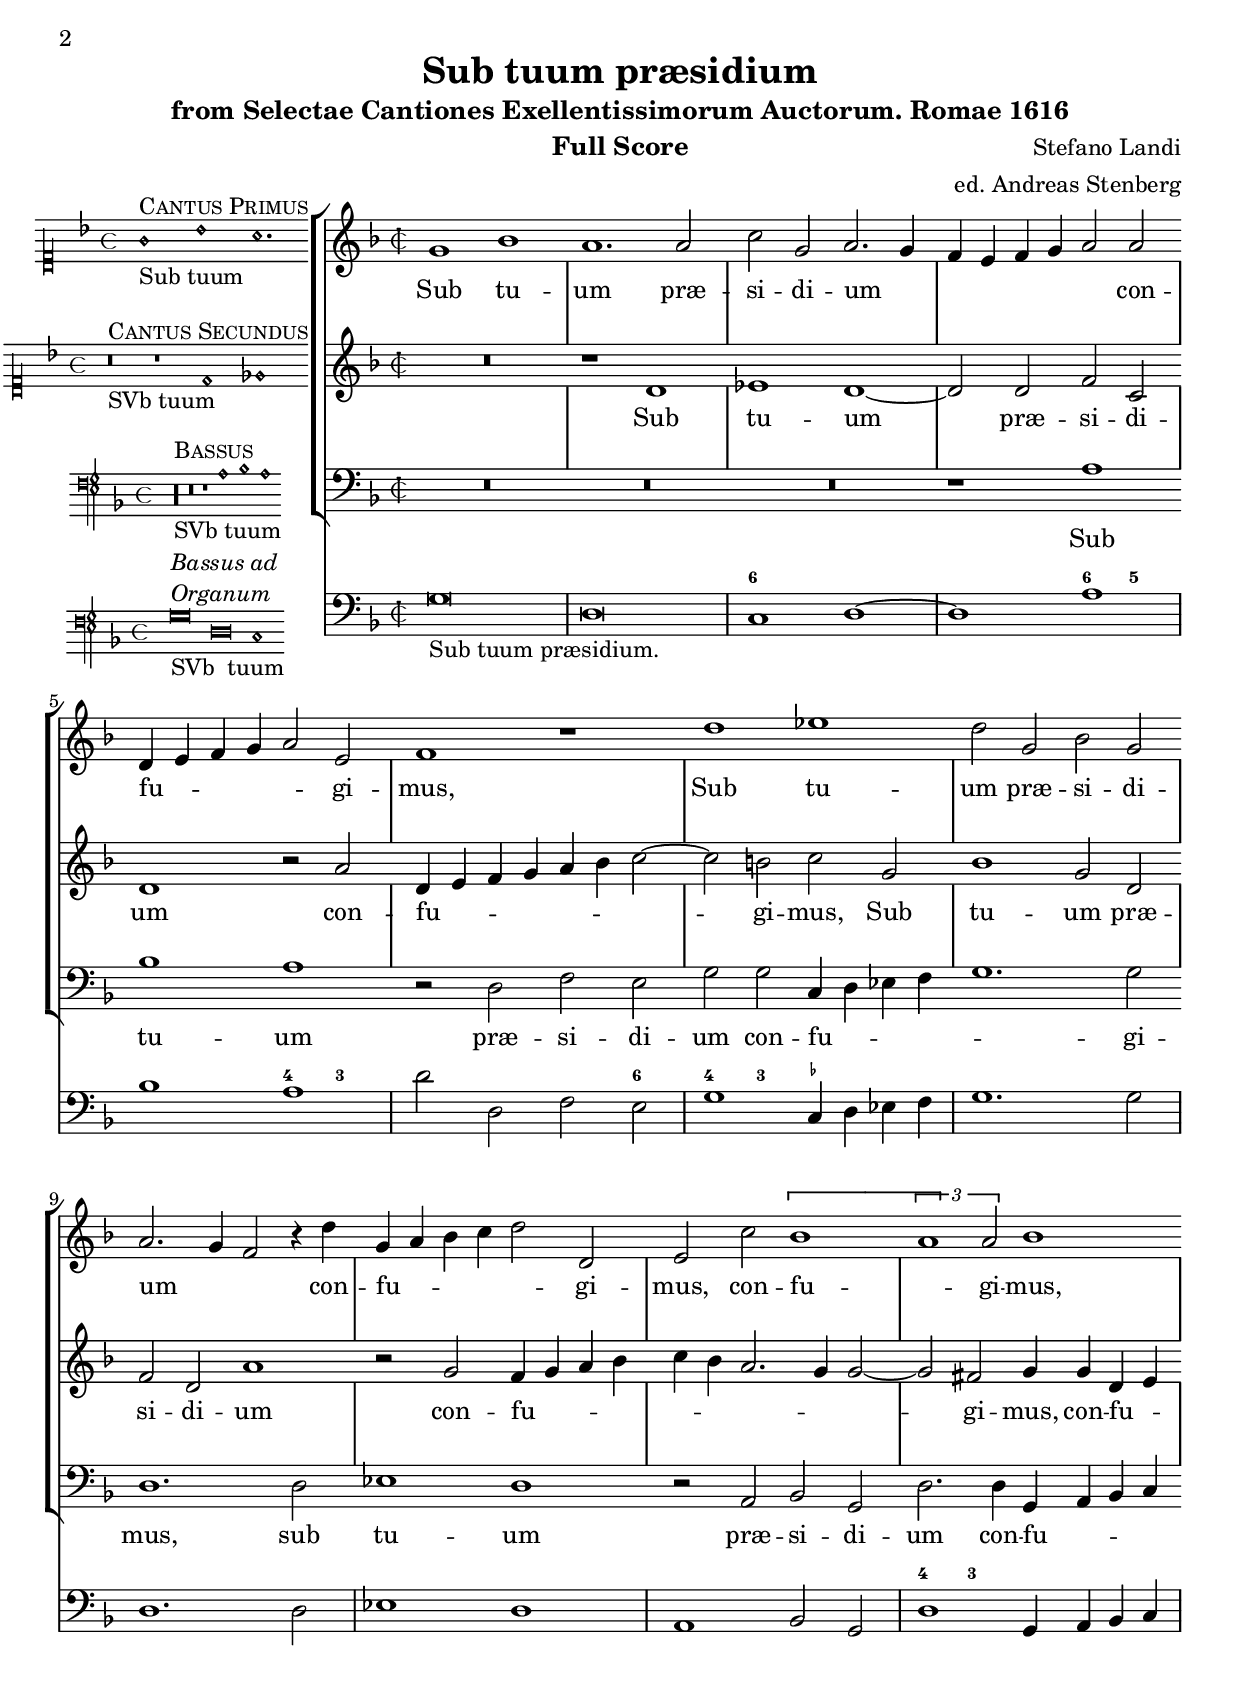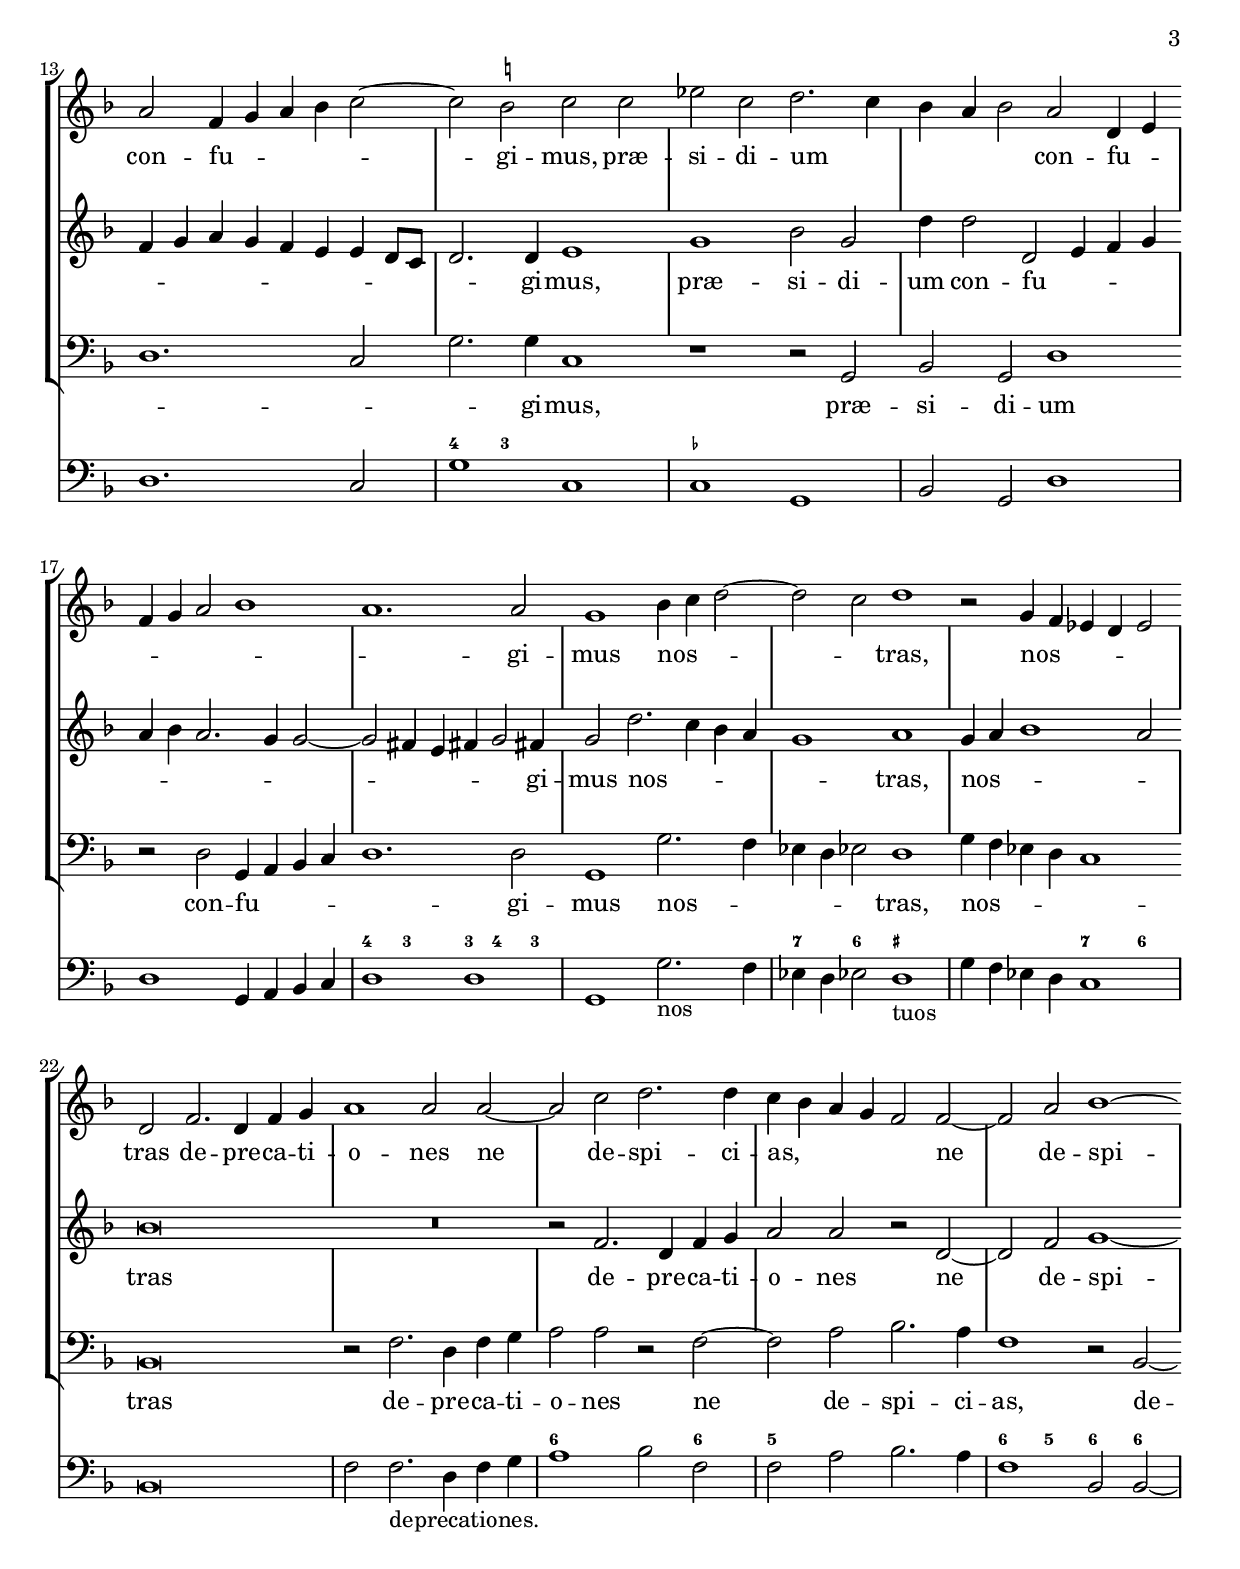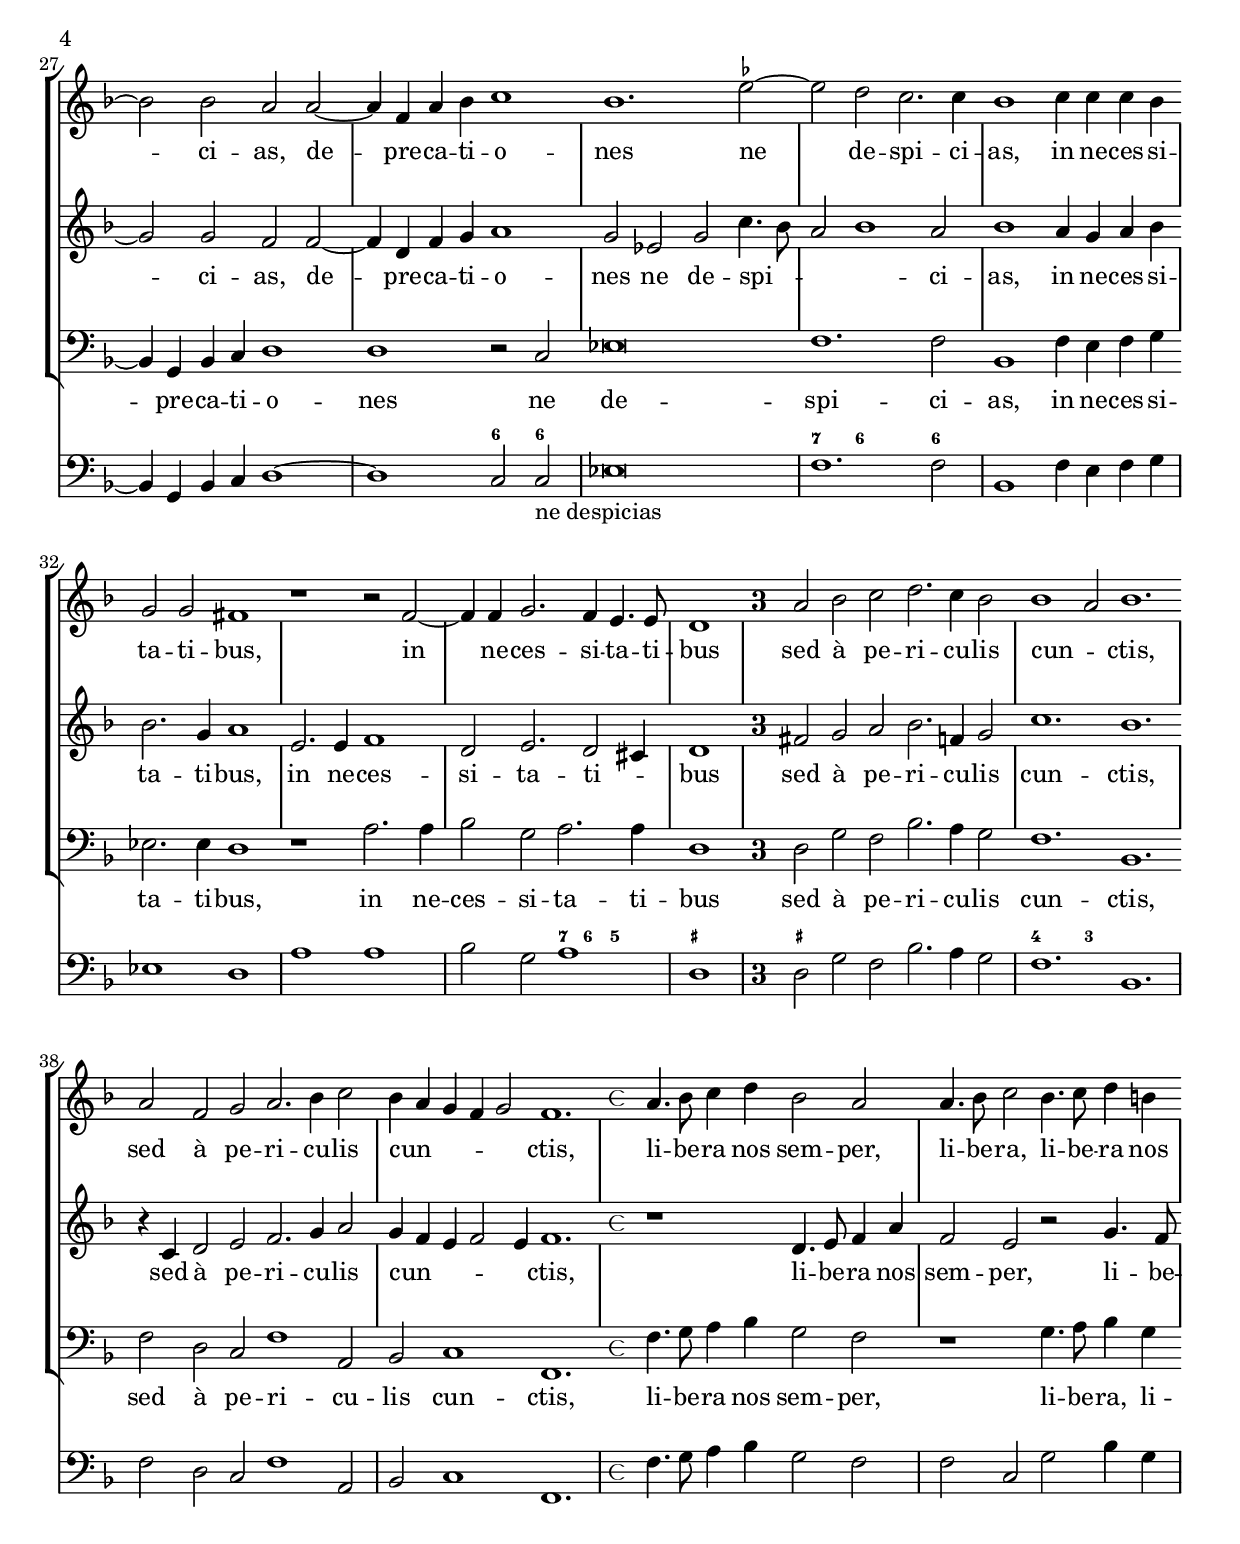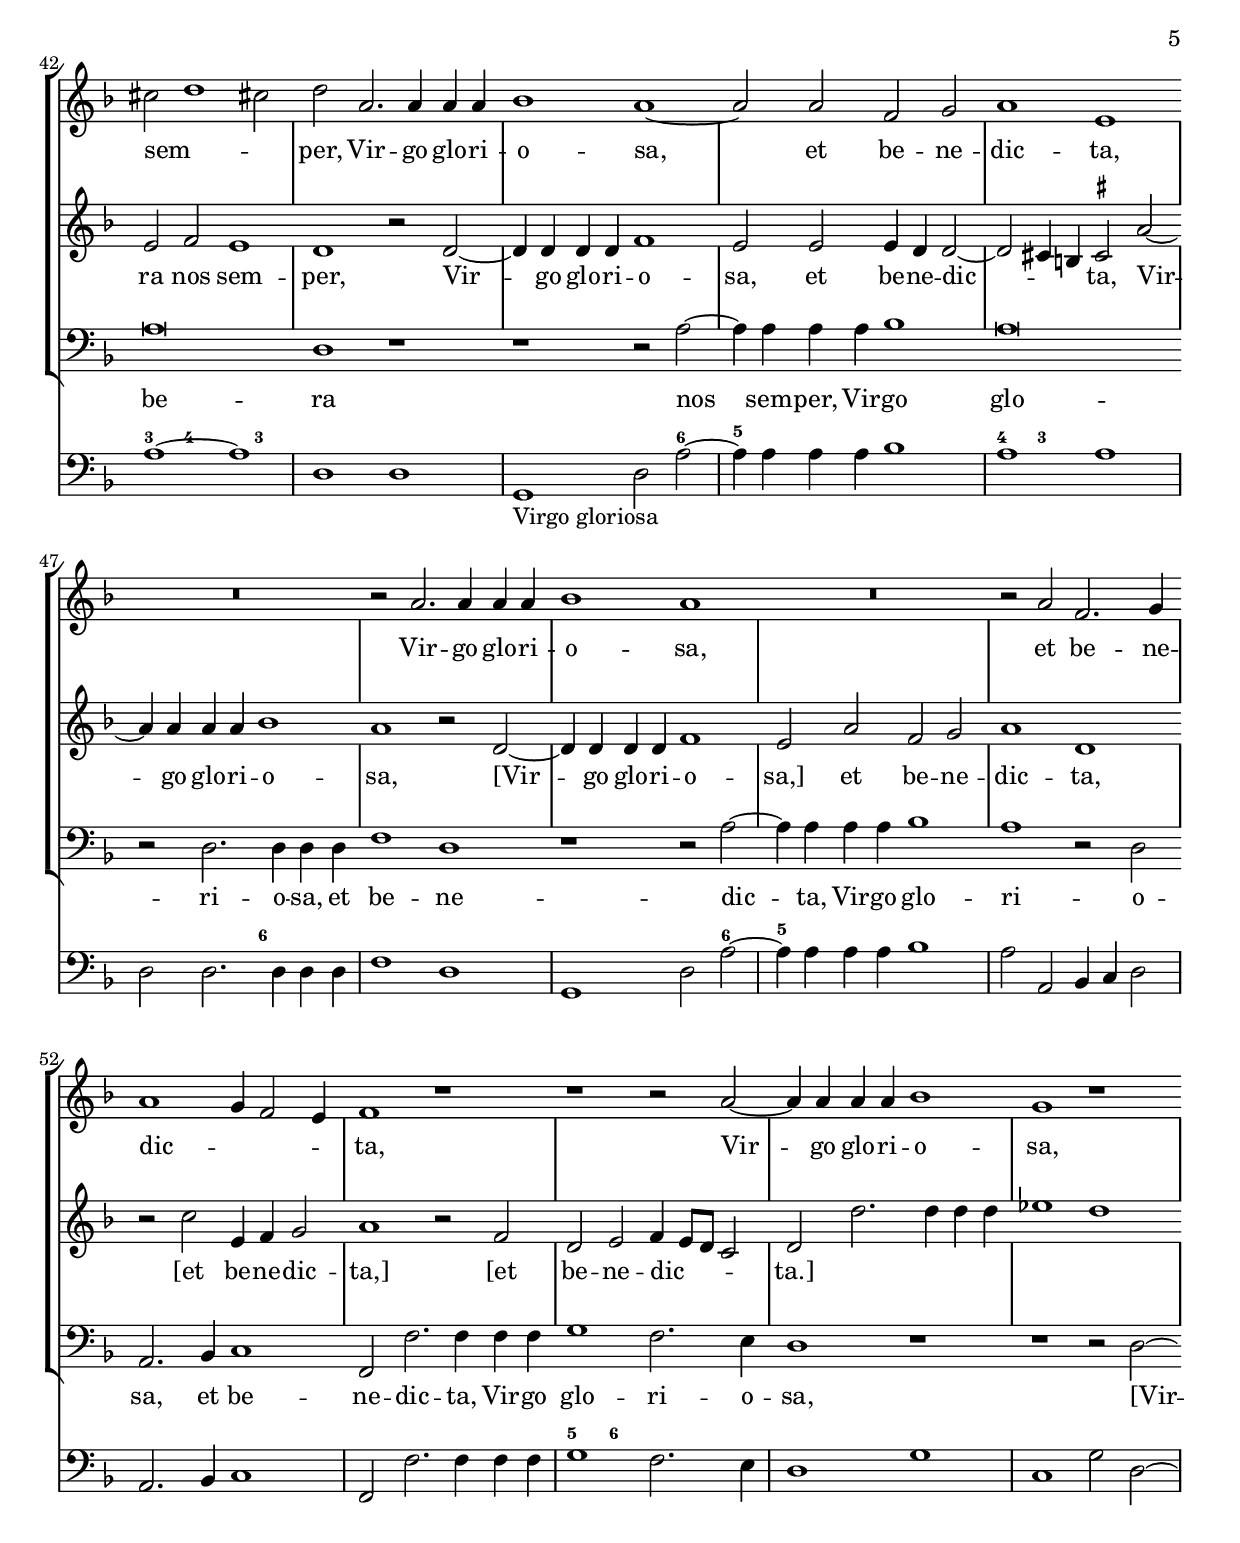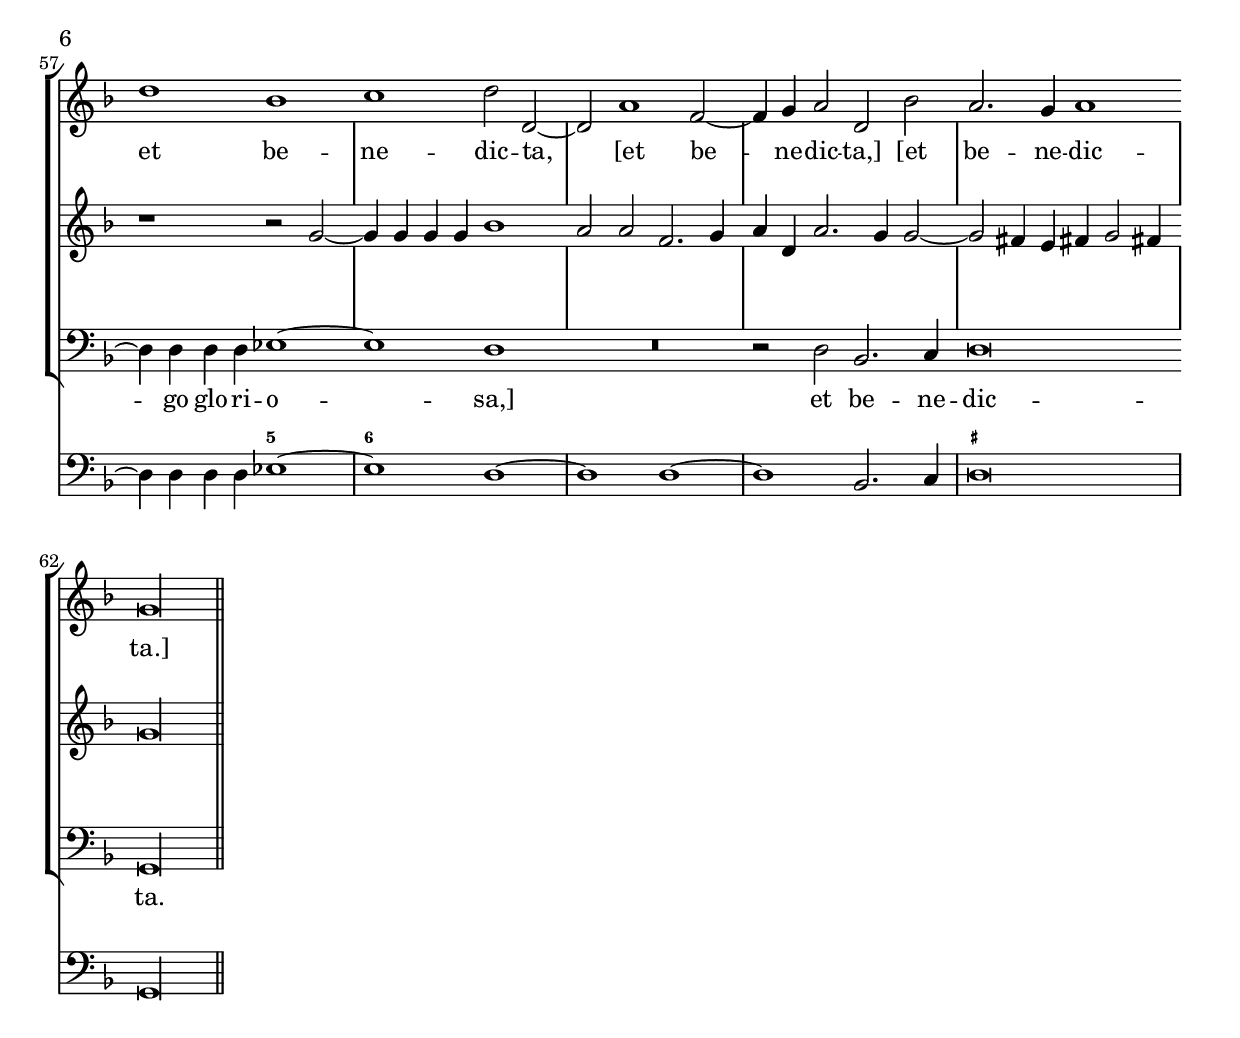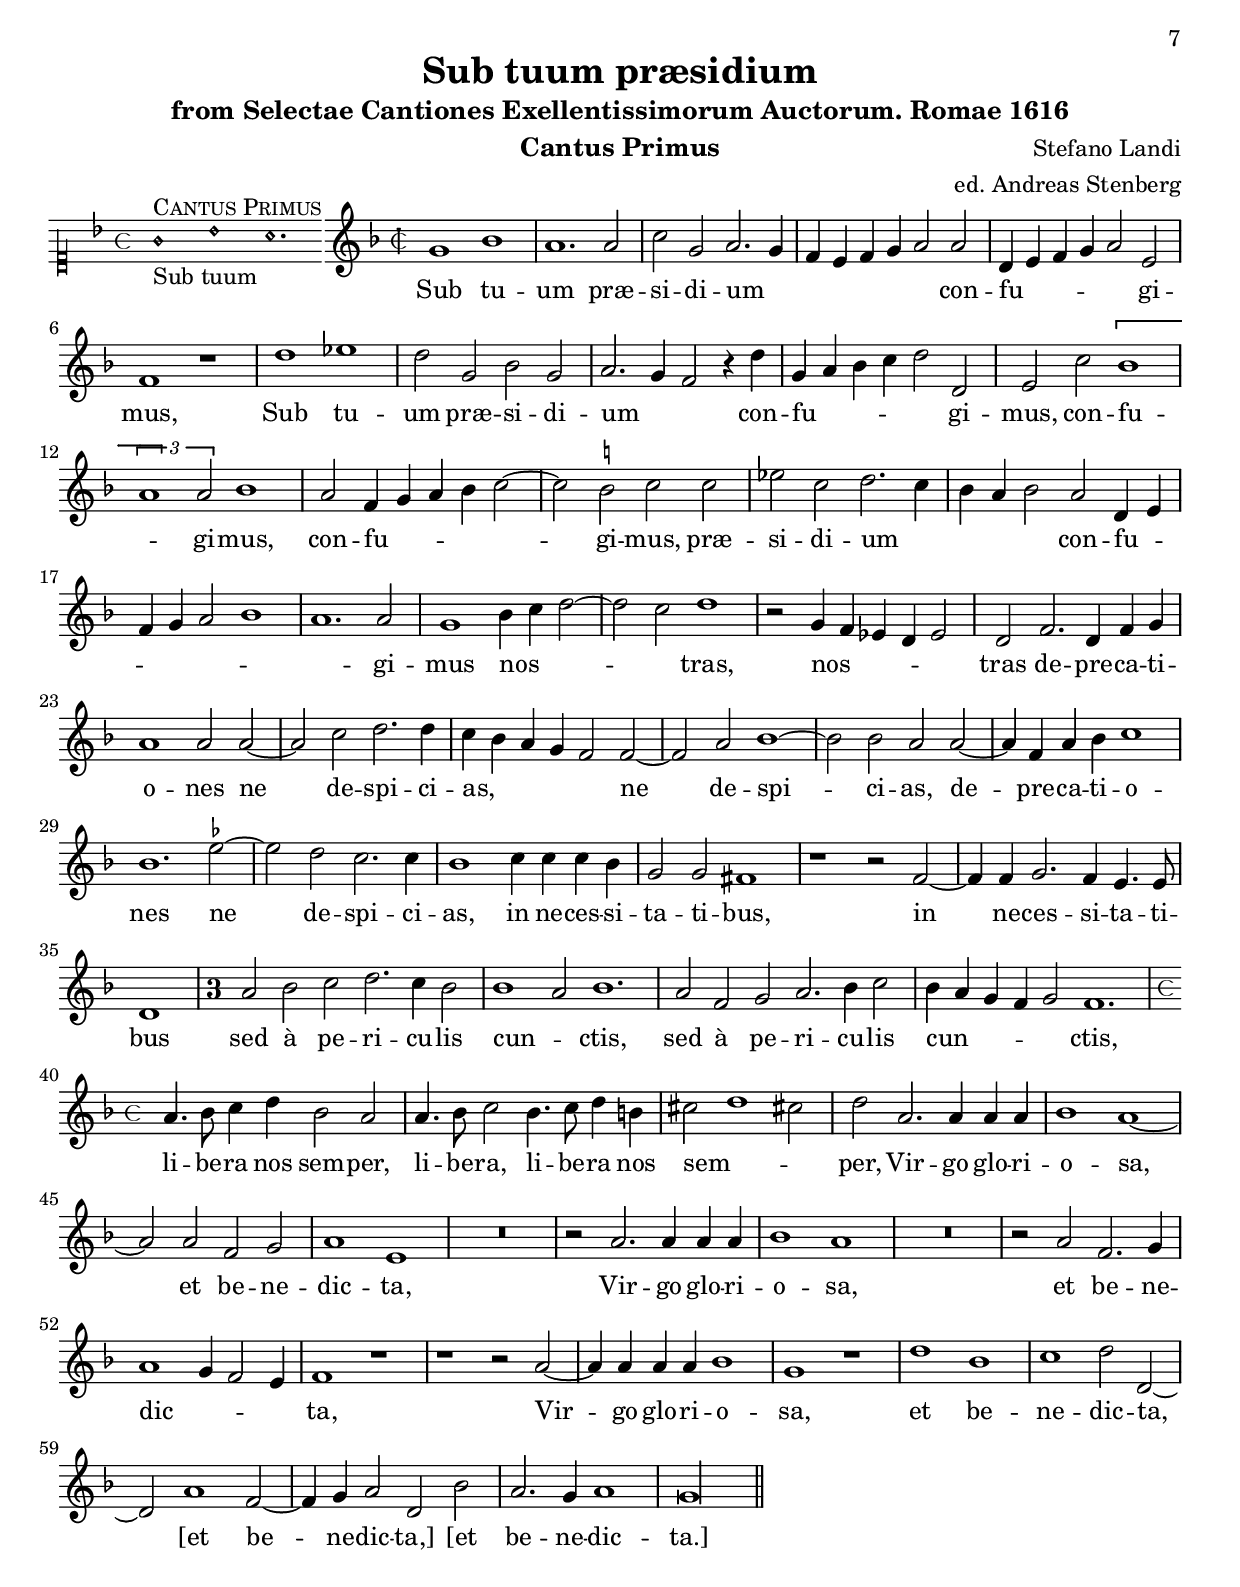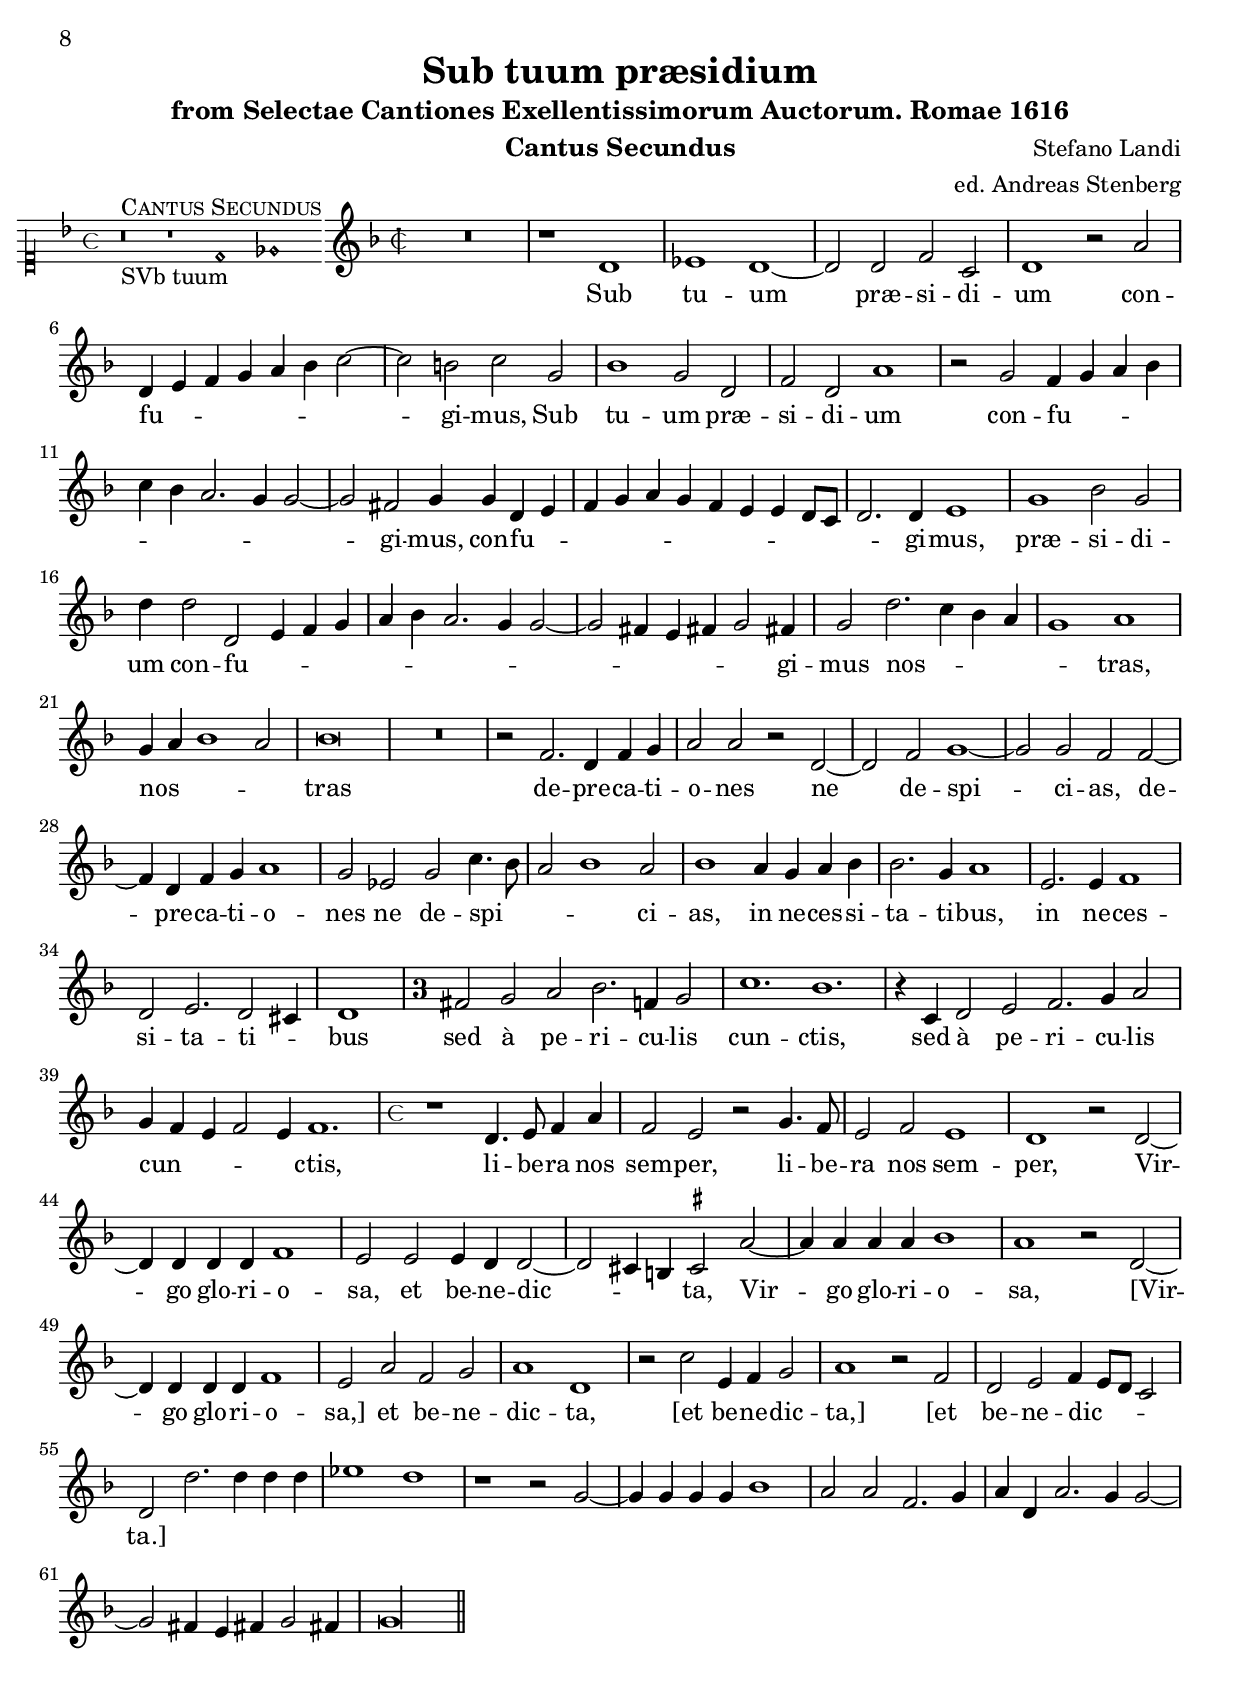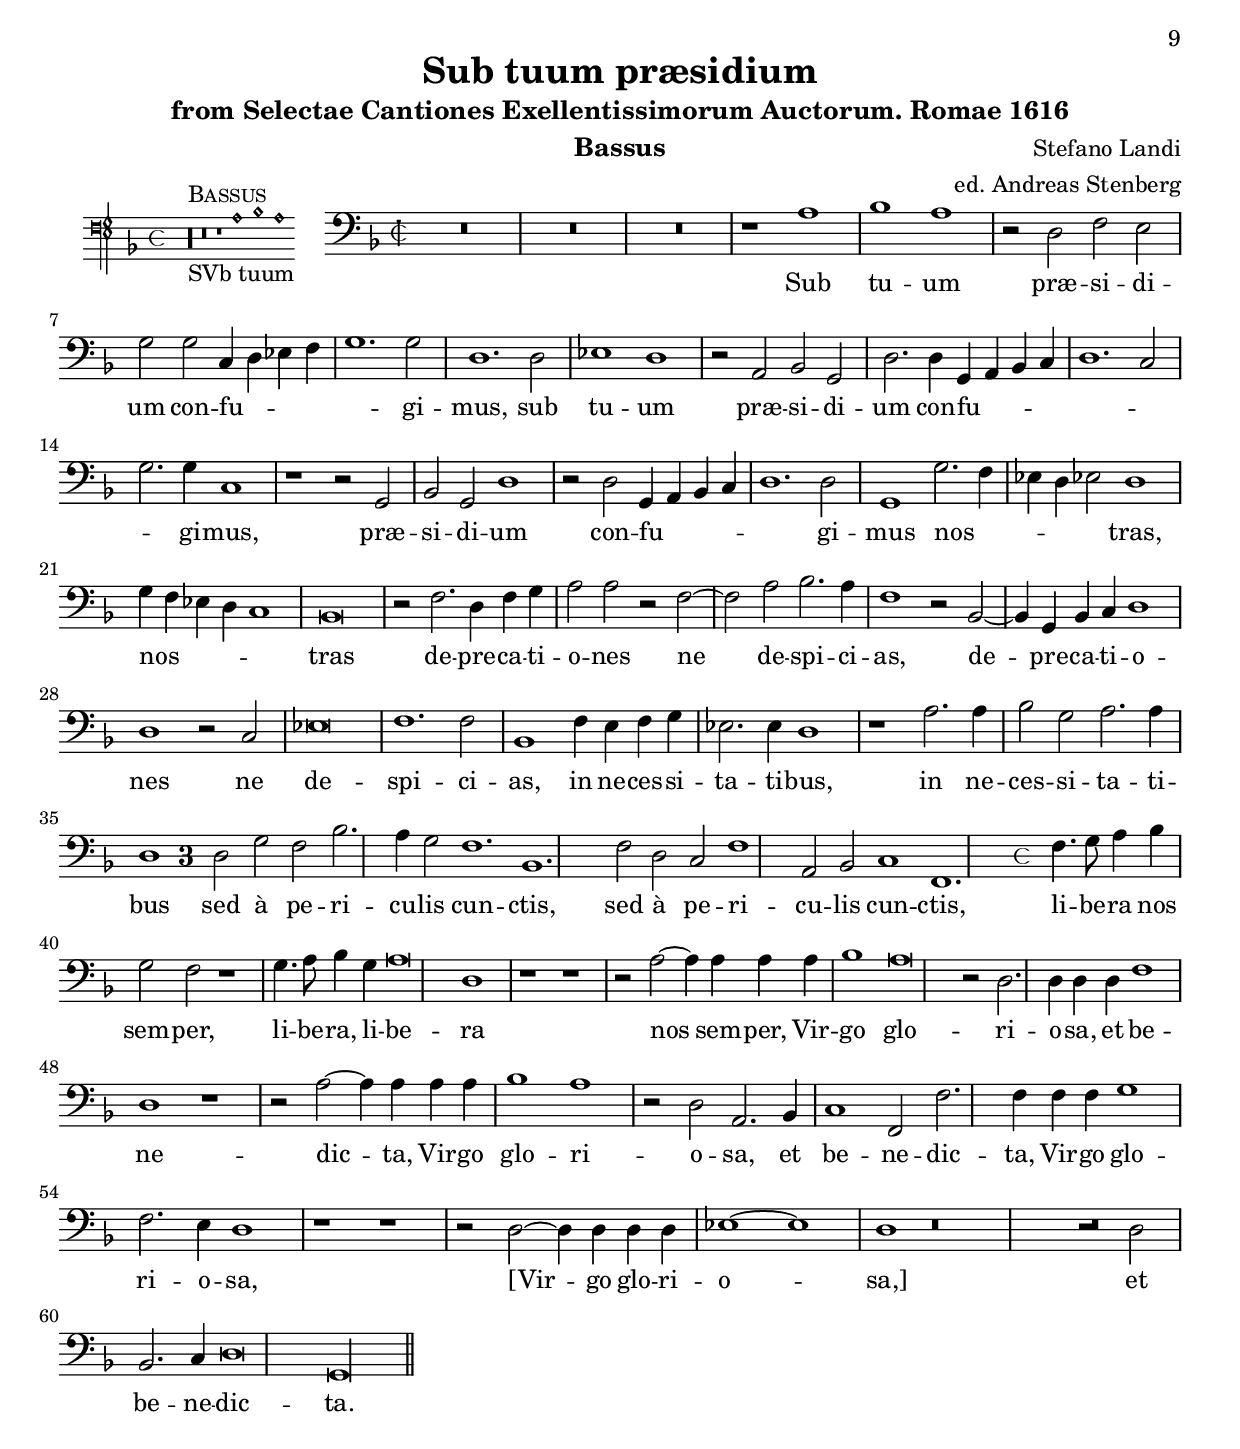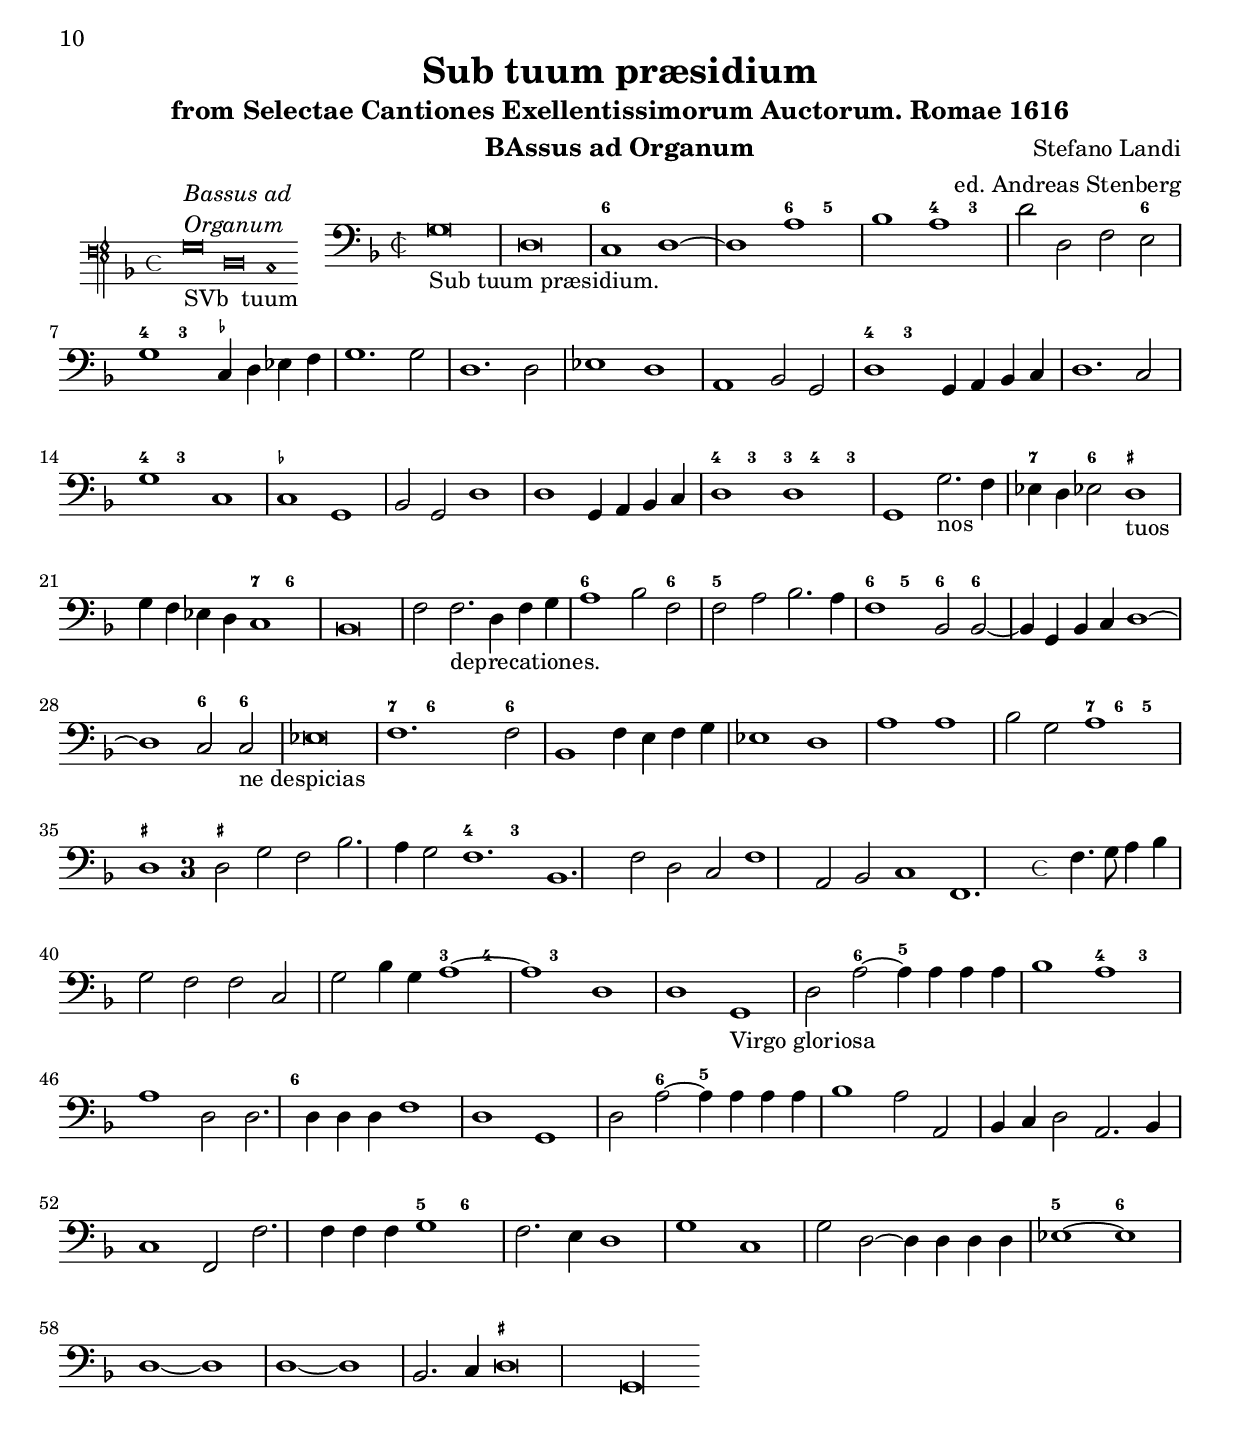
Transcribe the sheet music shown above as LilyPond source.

\version "2.18.0"
\include "deutsch.ly"
ficta = \once \set suggestAccidentals =##t
\header {
  title = \markup {
    \center-column {
      "Sub tuum præsidium"
      %      "Wann er zu nacht"
      %      \vspace #0.5
    }
  }
  subtitle = "from Selectae Cantiones Exellentissimorum Auctorum. Romae 1616"
  composer = "Stefano Landi"
  arranger = "ed. Andreas Stenberg"
  poet = ""
  meter =""
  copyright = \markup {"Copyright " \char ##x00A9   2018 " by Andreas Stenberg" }
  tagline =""
}
global = {
  \key f \major
}
%% PDF 18
sopMusic = \relative c'' {

  \set Score.tempoHideNote = ##t
  \tempo 1 = 56
  \override Staff.TimeSignature.style = #'mensural
  \time 2/2
  \set Timing.measureLength = #(ly:make-moment 4/2)
  \tag #'Score {
    \override Staff.BarLine.transparent = ##t
  }
  \tag #'Parts  { \set Timing.defaultBarType = "!" }
  g1 b1
  a1. a2
  c2 g2 a2.\melisma g4
  f4 e4 f4 g4 a2\melismaEnd a2
  d,4\melisma e4 f4 g4 a2\melismaEnd e2
  f1 r1
  d'1 es1
  d2 g,2								%% end of first line
  b2 g2
  a2.\melisma g4 f2\melismaEnd r4 d'4
  g,4\melisma a4 b4 c4 d2\melismaEnd d,2
  e2 c'2 \[b1\melisma
  \tuplet 3/2 { a1\melismaEnd \] a2 } b1
  a2 f4\melisma g4 a4 b4 c2~\melismaEnd
  c2 \ficta h2 c2 c2
  es2								%% end of second line
  c2 d2.\melisma c4
  b4 a4 b2\melismaEnd a2 d,4\melisma e4
  f4 g4 a2 b1
  a1.\melismaEnd a2
  g1 b4\melisma c4 d2~
  d2 c2\melismaEnd d1
  r2 g,4\melisma f4 es4 d4 es2\melismaEnd
  d2 								%% end of third line
  f2. d4 f4 g4
  a1 a2 a2~
  a2 c2 d2. d4
  c4\melisma b4 a4 g4 f2\melismaEnd f2~
  f2 a2 b1~
  b2 b2 a2 a2~
  a4 f4 a4 b4 c1							%% end of fourth line
  b1. \ficta es2~
  es2 d2 c2. c4
  b1 c4 c4 c4 b4
  g2 g2 fis1
  r1 r2 f2~
  f4 f4 g2. f4 e4. e8
  \set Timing.measureLength = #(ly:make-moment 2/2)
  d1
  \once \override Staff.TimeSignature.style = #'single-digit
  \time 2/2\time 3/2
  \set Timing.measureLength = #(ly:make-moment 6/2)
  a'2 b2 c2							%% end of fifth line
  d2. c4 b2
  b1\melisma a2\melismaEnd b1.
  a2 f2 g2  a2. b4 c2
  b4\melisma a4 g4 f4 g2\melismaEnd f1.
  \time 4/4
  \set Timing.measureLength = #(ly:make-moment 4/2)
  a4. b8 c4 d4 b2 a2
  a4. b8 c2							%% end of sixth line
  b4. c8 d4 h4
  cis2\melisma d1 cis!2\melismaEnd
  d2 a2. a4 a4 a4
  b1 a1~
  a2 a2 f2 g2
  a1 e1
  R\breve
  r2 a2. a4 a4 a4
  b1 a1
  R\breve
  r2 a2								%% end of sewenth line
  f2. g4
  a1\melisma g4 f2 e4\melismaEnd
  f1 r1
  r1 r2 a2~
  a4 a4 a4 a4 b1
  g1 r1
  d'1 b1
  c1 d2 d,2~
  d2 a'1 f2~
  f4 g4 a2 d,2 b'2
  a2. g4 a1
  \cadenzaOn
  g\longa
  \revert Staff.BarLine.transparent
  \bar "||"
}
sopWords = \lyricmode {
  Sub tu -- um præ -- si -- di -- um con -- fu -- gi -- mus,
  Sub tu -- um præ -- si -- di -- um con -- fu -- gi -- mus,
  con -- fu -- gi -- mus,
  con -- fu -- gi -- mus,
  præ -- si -- di -- um con -- fu -- gi -- mus
  nos -- tras,
  nos -- tras de -- pre -- ca -- ti -- o -- nes ne de -- spi -- ci -- as, %% last word pespicias in orig.
  ne de -- spi -- ci -- as,
  de -- pre -- ca -- ti -- o -- nes ne de -- spi -- ci -- as,
  in ne -- ces -- si -- ta -- ti -- bus,
  in ne -- ces -- si -- ta -- ti -- bus
  sed à pe -- ri -- cu -- lis cun -- ctis,
  sed à pe -- ri -- cu -- lis cun -- ctis,
  li -- be -- ra nos sem -- per,
  li -- be -- ra,
  li -- be -- ra nos sem -- per,
  Vir -- go glo -- ri -- o -- sa, et be -- ne -- dic -- ta,
  Vir -- go glo -- ri -- o -- sa, et be -- ne -- dic -- ta,
  Vir -- go glo -- ri -- o -- sa, et be -- ne -- dic -- ta,
  [et be -- ne -- dic -- ta,]
  [et be -- ne -- dic -- ta.]
}
%%PDF 31
tenorMusic = \relative c' {
  \clef "G"
  \set Score.tempoHideNote = ##t
  \tempo 1 = 56
  \override Staff.TimeSignature.style = #'mensural
  \time 2/2
  \set Timing.measureLength = #(ly:make-moment 4/2)
  \tag #'Score {
    \override Staff.BarLine.transparent = ##t
  }
  \tag #'Parts  { \set Timing.defaultBarType = "!" }
  R\breve
  r1 d1
  es1 d1~
  d2 d2 f2 c2
  d1 r2 a'2
  d,4\melisma e4 f4 g4 a4 b4 c2~
  c2\melismaEnd h2 c2 g2
  b1 g2 d2							%% end of first line in orig.
  f2 d2 a'1
  r2 g2 f4\melisma g4 a4 b4
  c4 b4 a2. g4 g2~
  g2\melismaEnd fis2 g4 g4 d4\melisma e4
  f4 g4 a4 g4 f4 e4 e4 d8 c8
  d2.\melismaEnd d4						%% end of second line
  e1
  g1 b2 g2
  d'4 d2 d,2\melisma  e4 f4 g4
  a4 b4 a2. g4 g2~
  g2 fis4 e4  fis!4 g2\melismaEnd fis!4
  g2 d'2.\melisma c4 b4 a4
  g1\melismaEnd a1						%% end of third line
  g4\melisma a4 b1 a2\melismaEnd
  b\breve
  R\breve
  r2 f2. d4 f4 g4
  a2 a2 r2 d,2~
  d2 f2 g1~
  g2 g2 f2 f2~
  f4 d4 f4 g4 a1
  g2 es2							%% end of fourth line
  g2 c4.\melisma b8
  a2 b1\melismaEnd a2
  b1 a4 g4 a4 b4
  b2. g4 a1
  e2. e4 f1
  d2 e2. d2\melisma cis4\melismaEnd
  \set Timing.measureLength = #(ly:make-moment 2/2)
  d1
  \once \override Staff.TimeSignature.style = #'single-digit
  \time 2/2\time 3/2
  \set Timing.measureLength = #(ly:make-moment 6/2)
  fis2 g2 a2 							%% end of fifth line
  b2. f4 g2
  c1. b1.
  r4 c,4 d2 e2 f2. g4 a2
  g4\melisma f4 e4 f2 e4\melismaEnd f1.
  \time 4/4
  \set Timing.measureLength = #(ly:make-moment 4/2)
  r1 d4. e8 f4 a4						%% end of sixth line
  f2 e2 r2 g4. f8
  e2 f2 e1
  d1 r2 d2~
  d4 d4 d4 d4 f1
  e2 e2 e4 d4 d2~\melisma
  d2 cis4 h4\melismaEnd \ficta cis!2 a'2~
  a4 a4								%% end of sewenth line
  a4 a4 b1
  a1 r2 d,2~
  d4 d4 d4 d4 f1
  e2 a2 f2 g2
  a1 d,1
  r2 c'2 e,4 f4 g2
  a1 r2 f2
  d2 e2 f4\melisma e8 d8 						%% end of eight line and first page
  c2\melismaEnd
  d2 d'2. d4 d4 d4
  es1 d1
  r1 r2 g,2~
  g4 g4 g4 g4 b1
  a2 a2 f2. g4
  a4 d,4 a'2. g4 g2~
  g2 fis4 e4 fis!4 g2 fis!4
  \cadenzaOn
  g\longa
  \revert Staff.BarLine.transparent
  \bar "||"
}
tenorWords = \lyricmode {
  Sub tu -- um præ -- si -- di -- um con -- fu -- gi -- mus,
  Sub tu -- um præ -- si -- di -- um con -- fu -- gi -- mus,
  con -- fu -- gi -- mus,
  præ -- si -- di -- um con -- fu -- gi -- mus
  nos -- tras,
  nos -- tras de -- pre -- ca -- ti -- o -- nes ne de -- spi -- ci -- as, %% last word pespicias in orig.
  de -- pre -- ca -- ti -- o -- nes ne de -- spi -- ci -- as,
  in ne -- ces -- si -- ta -- ti -- bus,
  in ne -- ces -- si -- ta -- ti -- bus
  sed à pe -- ri -- cu -- lis cun -- ctis,
  sed à pe -- ri -- cu -- lis cun -- ctis,
  li -- be -- ra nos sem -- per,
  li -- be -- ra nos sem -- per,
  Vir -- go glo -- ri -- o -- sa, et be -- ne -- dic -- ta,
  Vir -- go glo -- ri -- o -- sa,
  [Vir -- go glo -- ri -- o -- sa,] et be -- ne -- dic -- ta,
  [et be -- ne -- dic -- ta,]
  [et be -- ne -- dic -- ta.]
}
%% PDF 49
bassMusic = \relative c {
  \set Score.tempoHideNote = ##t
  \tempo 1 = 56
  \override Staff.TimeSignature.style = #'mensural
  \time 2/2
  \set Timing.measureLength = #(ly:make-moment 4/2)
  \tag #'Score {
    \override Staff.BarLine.transparent = ##t
  }
  \tag #'Parts  { \set Timing.defaultBarType = "!" }
  R\breve*3
  r1 a'1
  b1 a1
  r2 d,2 f2 e2
  g2 g2 c,4\melisma d4 es4 f4
  g1.\melismaEnd g2
  d1. d2
  es1 d1
  r2 a2 						%% end of first line in orig.
  b2 g2
  d'2. d4 g,4\melisma a4 b4 c4
  d1. c2
  g'2.\melismaEnd g4 c,1
  r1 r2 g2
  b2 g2 d'1
  r2 d2 g,4\melisma a4 b4 c4
  d1.\melismaEnd d2
  g,1						%% end of second line
  g'2.\melisma f4
  es4 d4 es!2\melismaEnd d1
  g4\melisma f4 es4 d4 c1\melismaEnd
  b\breve
  r2 f'2. d4 f4 g4
  a2 a2 r2 f2~
  f2 a2 b2. a4
  f1						%% end of third line
  r2 b,2~
  b4 g4 b4 c4 d1
  d1 r2 c2
  es\breve
  f1. f2
  b,1 f'4 e4 f4 g4
  es2. es4 d1
  r1 a'2. a4
  b2 g2					%% end of fourth line
  a2. a4
  d,1
  \once \override Staff.TimeSignature.style = #'single-digit
  \time 3/2
  \set Timing.measureLength = #(ly:make-moment 6/2)
  d2 g2 f2 b2. a4 g2
  f1. b,1.
  f'2 d2 c2 f1 a,2
  b2 c1 f,1.
  \time 4/4
  \set Timing.measureLength = #(ly:make-moment 4/2)
  f'4. g8 a4 b4				%% end of fifth line
  g2 f2
  r1 g4. a8 b4 g4
  a\breve
  d,1 r1
  r1 r2 a'2~
  a4 a4 a4 a4 b1
  a\breve
  r2 d,2. d4 d4 d4
  f1 d1
  r1 					%% end of sixth line
  r2 a'2~
  a4 a4 a4 a4 b1
  a1 r2 d,2
  a2. b4 c1
  f,2 f'2. f4 f4 f4
  g1 f2. e4
  d1 r1
  r1 r2 d2~
  d4 d4					%% end of sewenth line
  d4 d4 es1~
  es1 d1
  R\breve
  r2 d2 b2. c4
  d\breve
  \cadenzaOn
  g,\longa
  \revert Staff.BarLine.transparent
  \bar "||"
}
bassWords = \lyricmode {
  Sub tu -- um præ -- si -- di -- um con -- fu -- gi -- mus,
  sub tu -- um præ -- si -- di -- um con -- fu -- gi -- mus,
  præ -- si -- di -- um con -- fu -- gi -- mus
  nos -- tras,
  nos -- tras de -- pre -- ca -- ti -- o -- nes ne de -- spi -- ci -- as, %% last word pespicias in orig.
  de -- pre -- ca -- ti -- o -- nes ne de -- spi -- ci -- as,
  in ne -- ces -- si -- ta -- ti -- bus,
  in ne -- ces -- si -- ta -- ti -- bus
  sed à pe -- ri -- cu -- lis cun -- ctis,
  sed à pe -- ri -- cu -- lis cun -- ctis,
  li -- be -- ra nos sem -- per,
  li -- be -- ra,
  li -- be -- ra nos sem -- per,
  Vir -- go glo -- ri -- o -- sa, et be -- ne -- dic -- ta,
  Vir -- go glo -- ri -- o -- sa, et be -- ne -- dic -- ta,
  Vir -- go glo -- ri -- o -- sa,
  [Vir -- go glo -- ri -- o -- sa,]
  et be -- ne -- dic -- ta.
}
%% PDF 55
continuo = \figuremode {
  s1*2
  s1*2
  <6>1 s1
  s1 <6>2 <5>2
  s1 <4>2 <3>2
  s1 s2 <6>2
  <4>2 <3>2 <_->1
  s1*2
  s1*2
  s1*2						%% emd of first line in orig.
  s1*2
  <4>2 <3>2 s1
  s1*2
  <4>2 <3>2 s1
  <_->1 s1
  s1*2
  s1*2
  <4>2 <3>2 <3>4 <4>2 <3>4
  s1*2						%% end of second line
  <7>4 s4 <6>2 <_+>1
  s1 <7>2 <6>2
  s1*2
  s1*2
  <6>1 s2 <6>2
  <5>2 s2 s1
  <6>2 <5>2 <6>2 <6>2
  s2						%% end of third line
  s1.
  s1 <6>2 <6>2
  s1*2
  <7>2 <6>2 s2 <6>2
  s1*2
  s1*2
  s1*2
  s1 <7>4 <6>4 <5>2
  <_+>1
  <_+>2 s1					%% end of fourth line
  s1.
  <4>1 <3>2 s1.
  s1.*2
  s1.*2
  s1*2
  s1*2
  <3>2 <4>1 <3>2				%% end of fifth line
  s1*2
  s1 s2 <6>2
  <5>2 s2 s1
  <4>2 <3>2 s1
  s1 <6>1
  s1*2
  s1. <6>2
  <5>1						%% end of sixth line
  s1
  s1*2
  s1*2
  s1*2
  <5>2 <6>2 s1
  s1*2
  s1*2
  s1						%% end of sewenth line
  <5>1
  <6>1 s1
  s1*2
  s1*2
  <_+>1 s1
  s\longa
  \override Staff.BassFigureAlignmentPositioning.direction = #UP
  %\bassFigureStaffAlignmentUp
  \set Staff.useBassFigureExtenders = ##t
  \override Staff.BassFigureAlignmentPositioning.direction = #DOWN
  %\bassFigureStaffAlignmentDown
}


bassAdOrgMusic = \relative c {
  \clef "bass"
  \set Score.tempoHideNote = ##t
  \tempo 1 = 56
  \override Staff.TimeSignature.style = #'mensural
  \time 2/2
  \set Timing.measureLength = #(ly:make-moment 4/2)
  \tag #'Score {
    \override Staff.BarLine.transparent = ##f
  }
  \tag #'Parts  { \set Timing.defaultBarType = "!" }
  g'\breve_"Sub tuum præsidium."
  d\breve
  c1 d1~
  d1 a'1
  b1 a1
  d2 d,2 f2 e2
  g1 c,4 d4 es4 f4
  g1. g2
  d1. d2
  es1 d1					%% end of first line in orig
  a1 b2 g2
  d'1 g,4 a4 b4 c4
  d1. c2
  g'1 c,1
  c1 g1
  b2 g2 d'1
  d1 g,4 a4 b4 c4
  d1 d1
  g,1 g'2._"nos" f4					%% end of second line
  es4 d4 es!2 d1_"tuos"
  g4 f4 es4 d4 c1
  b\breve
  f'2 f2._"deprecationes." d4 f4 g4
  a1 b2 f2
  f2 a2 b2. a4
  f1 b,2 b2~
  b4 g4						%% end of third line
  b4 c4 d1~
  d1 c2 c2_"ne despicias"
  es\breve
  f1. f2
  b,1 f'4 e4 f4 g4
  es1 d1
  a'1 a1
  b2 g2 a1
  d,1
  \once \override Staff.TimeSignature.style = #'single-digit
  \time 3/2
  \set Timing.measureLength = #(ly:make-moment 6/2)
  d2 g2 f2					%% end of fourth line
  b2. a4 g2
  f1. b,1.
  f'2 d2 c2 f1 a,2
  b2 c1 f,1.
  \time 4/4
  \set Timing.measureLength = #(ly:make-moment 4/2)
  f'4. g8 a4 b4 g2 f2
  f2 c2 g'2 b4 g4
  a1~ a1					%% end of fifth line
  d,1 d1
  g,1_"Virgo gloriosa" d'2 a'2~
  a4 a4 a4 a4 b1
  a1 a1
  d,2 d2. d4 d4 d4
  f1 d1
  g,1 d'2 a'2~
  a4 a4 a4 a4 					%% end of sixth line

  b1
  a2 a,2 b4 c4 d2
  a2. b4 c1
  f,2 f'2. f4 f4 f4
  g1 f2. e4
  d1 g1
  c,1 g'2 d2~
  d4 d4 d4 d4					%% end of sewenth line
  es1~
  es1 d1~
  d1 d1~
  d1 b2. c4
  d\breve
  \cadenzaOn
  g,\longa
  \revert Staff.BarLine.transparent
}

incipitDiscantus = \markup {
  \score {
    {
      %      \set Staff.instrumentName = #"Tenor "
      \override NoteHead.style = #'neomensural
      \override Rest.style = #'neomensural
      \override Staff.TimeSignature.style = #'mensural
      \cadenzaOn
      \clef "petrucci-c1"
      \key f \major
      \time 4/4

      g'1 ^\markup { \smallCaps"Cantus Primus"} _"Sub tuum"
      b'1 a'1.
    }
    \layout {
      \context {
        \Voice
        \remove "Ligature_bracket_engraver"
        \consists "Mensural_ligature_engraver"
      }
      line-width = 4.5\cm
    }
  }
}


incipitTenor = \markup {
  \score {
    {
      %      \set Staff.instrumentName = #"Tenor "
      \override NoteHead.style = #'neomensural
      \override Rest.style = #'neomensural
      \override Staff.TimeSignature.style = #'mensural
      \cadenzaOn
      \clef "petrucci-c1"
      \key f \major
      \time 4/4
      r\breve ^\markup \smallCaps"Cantus Secundus" _"SVb tuum"
      r1 d'1 es'1
    }
    \layout {
      \context {
        \Voice
        \remove "Ligature_bracket_engraver"
        \consists "Mensural_ligature_engraver"
      }
      line-width = 5.0\cm
    }
  }
}
#(append! supported-clefs '(("mensural-f3" . ("clefs.mensural.f" 0 0))))


incipitBassus = \markup {
  \score {
    {
      %      \set Staff.instrumentName = #"Tenor "
      \override NoteHead.style = #'neomensural
      \override Rest.style = #'neomensural
      \override Staff.TimeSignature.style = #'mensural
      \cadenzaOn
      \clef "petrucci-f"
      \key f \major
      \time 4/4
      r\longa^\markup \smallCaps"Bassus"_"SVb tuum"
      r\breve r1 a1 b1 a1
    }
    \layout {
      \context {
        \Voice
        \remove "Ligature_bracket_engraver"
        \consists "Mensural_ligature_engraver"
      }
      line-width = 4.5\cm
    }
  }
}
incipitBassusAdOrganum = \markup {
  \score {
    {
      %      \set Staff.instrumentName = #"Tenor "
      \override NoteHead.style = #'neomensural
      \override Rest.style = #'neomensural
      \override Staff.TimeSignature.style = #'mensural
      \cadenzaOn
      \clef "petrucci-f"
      \key f \major
      \time 4/4
      g\breve^\markup  \column { \italic "Bassus ad" \italic "Organum" }_"SVb  tuum"
      d\breve c1
    }
    \layout {
      \context {
        \Voice
        \remove "Ligature_bracket_engraver"
        \consists "Mensural_ligature_engraver"
      }
      line-width = 4.5\cm
    }
  }
}
%% sources for Raw Continuo realisation

\parallelMusic #'(voiceA voiceB voiceC voiceD ){
  % Bar 1
  g\longa |
  d'\longa |
  h\longa |
  g,\longa |
  %}
}
%% Scoreblock for printing full score
\score {
  <<
    \keepWithTag #'Score
    \new StaffGroup \with {
      \override VerticalAxisGroup.staff-staff-spacing = #'((basic-distance . 12))
    } <<
      \new Staff = treble <<
        \set Staff.instrumentName = \incipitDiscantus
        \new Voice = "sopranos" {
          \set  Staff.midiInstrument ="choir aahs"
          %	\voiceOne
          << \global \sopMusic >>
        }
      >>
      \new Lyrics = sopranos { s1 }

      \new Staff = tenors <<
        \set Staff.instrumentName = \incipitTenor

        \clef "treble"
        \new Voice = "tenors" {
          \set  Staff.midiInstrument ="choir aahs"
          %	\voiceOne
          << \global \tenorMusic >>
        }
      >>
      \new Lyrics = "tenors" { s1 }
      \new Staff ="basses" {
        \set Staff.instrumentName = \incipitBassus

        \new Voice = "basses" {
          \set  Staff.midiInstrument ="choir aahs"
          \clef "bass"
          %	\voiceTwo
          << \global \bassMusic >>
        }
      }
    >>
    \new Lyrics = basses { s1 }
    %{
    \new PianoStaff \with {
      instrumentName = "Continuo"
      fontSize = #-1.5
      \override StaffSymbol.staff-space = #(magstep -1.5)
      \override StaffSymbol.thickness = #(magstep -1.5)

    } <<
      \new Staff = "right" \with {
        midiInstrument = "harpsichord"
      } \global << \relative c'' \voiceA \\ \relative c'' \stemUp \voiceB\\ \relative c' \stemDown \voiceC >>
      \new Staff = "left" \with {
        midiInstrument = "harpsichord"
      } { \clef bass \global \relative c \voiceD }
    >>
    %}
    <<
      \removeWithTag #'Parts
      \new Staff ="bassAdOrg" {
        \set Staff.instrumentName = \incipitBassusAdOrganum

        \new Voice = "bassusAdOrganum" {
          \set  Staff.midiInstrument ="choir aahs"
          \clef "bass"
          %	\voiceTwo
          << \global \bassAdOrgMusic >>
        }
      }
      \context Staff = bassAdOrg \continuo

    >>
    \context Lyrics = sopranos \lyricsto sopranos \sopWords
    \context Lyrics = tenors \lyricsto tenors \tenorWords
    \context Lyrics = basses \lyricsto basses \bassWords
  >>
  \layout {
    \context {
      \Score
      % no bars in staves
      %      \override BarLine.transparent = ##t

    }
    % the next three instructions keep the lyrics between the bar lines
    \context {
      \Lyrics
      \consists "Bar_engraver"
      \override BarLine.transparent = ##t
    }
    \context {
      \StaffGroup
      \consists "Separating_line_group_engraver"
    }
    \context {
      \Voice
      % no slurs
      \override Slur.transparent = ##t
      % Comment in the below "\remove" command to allow line
      % breaking also at those barlines where a note overlaps
      % into the next bar.  The command is commented out in this
      % short example score, but especially for large scores, you
      % will typically yield better line breaking and thus improve
      % overall spacing if you comment in the following command.
      %\remove "Forbid_line_break_engraver"
    }
    indent = 4.5\cm
  }
  \header {
    instrument = "Full Score"
    breakbefore = ##t
  }
}
%% Scoreblocks for parts
%% Cantus primus
\score {
  <<
    \keepWithTag #'Parts
    \new StaffGroup \with {
      \override VerticalAxisGroup.staff-staff-spacing = #'((basic-distance . 12))
    } <<
      \new Staff = treble <<
        \set Staff.instrumentName = \incipitDiscantus
        \new Voice = "sopranos" {
          \set  Staff.midiInstrument ="choir aahs"
          %	\voiceOne
          << \global \sopMusic >>
        }
      >>
      \new Lyrics = sopranos { s1 }

    >>
    \context Lyrics = sopranos \lyricsto sopranos \sopWords
  >>
  \layout {
    \context {
      \Score
      % no bars in staves
      %      \override BarLine.transparent = ##t

    }
    % the next three instructions keep the lyrics between the bar lines
    \context {
      \Lyrics
      \consists "Bar_engraver"
      \override BarLine.transparent = ##t
    }
    \context {
      \StaffGroup
      \consists "Separating_line_group_engraver"
    }
    \context {
      \Voice
      % no slurs
      \override Slur.transparent = ##t
      % Comment in the below "\remove" command to allow line
      % breaking also at those barlines where a note overlaps
      % into the next bar.  The command is commented out in this
      % short example score, but especially for large scores, you
      % will typically yield better line breaking and thus improve
      % overall spacing if you comment in the following command.
      %\remove "Forbid_line_break_engraver"
    }
    indent = 4.5\cm
  }
  \header {
    instrument = "Cantus Primus"
    breakbefore = ##t
  }
}
%% Cantus Secundus
\score {
  <<
    \keepWithTag #'Parts
    \new StaffGroup \with {
      \override VerticalAxisGroup.staff-staff-spacing = #'((basic-distance . 12))
    } <<
      \new Staff = tenors <<
        \set Staff.instrumentName = \incipitTenor

        \clef "treble"
        \new Voice = "tenors" {
          \set  Staff.midiInstrument ="choir aahs"
          %	\voiceOne
          << \global \tenorMusic >>
        }
      >>
      \new Lyrics = "tenors" { s1 }
    >>
    \context Lyrics = tenors \lyricsto tenors \tenorWords
  >>
  \layout {
    \context {
      \Score
      % no bars in staves
      %      \override BarLine.transparent = ##t

    }
    % the next three instructions keep the lyrics between the bar lines
    \context {
      \Lyrics
      \consists "Bar_engraver"
      \override BarLine.transparent = ##t
    }
    \context {
      \StaffGroup
      \consists "Separating_line_group_engraver"
    }
    \context {
      \Voice
      % no slurs
      \override Slur.transparent = ##t
      % Comment in the below "\remove" command to allow line
      % breaking also at those barlines where a note overlaps
      % into the next bar.  The command is commented out in this
      % short example score, but especially for large scores, you
      % will typically yield better line breaking and thus improve
      % overall spacing if you comment in the following command.
      %\remove "Forbid_line_break_engraver"
    }
    indent = 4.5\cm
  }
  \header {
    instrument = "Cantus Secundus"
    breakbefore = ##t
  }
}
%% Bassus
\score {
  <<
    \keepWithTag #'Parts
    \new StaffGroup \with {
      \override VerticalAxisGroup.staff-staff-spacing = #'((basic-distance . 12))
    } <<
      \new Staff ="basses" {
        \set Staff.instrumentName = \incipitBassus

        \new Voice = "basses" {
          \set  Staff.midiInstrument ="choir aahs"
          \clef "bass"
          %	\voiceTwo
          << \global \bassMusic >>
        }
      }
      \new Lyrics = basses { s1 }

    >>
    \context Lyrics = basses \lyricsto basses \bassWords
  >>
  \layout {
    \context {
      \Score
      % no bars in staves
      %      \override BarLine.transparent = ##t

    }
    % the next three instructions keep the lyrics between the bar lines
    \context {
      \Lyrics
      \consists "Bar_engraver"
      \override BarLine.transparent = ##t
    }
    \context {
      \StaffGroup
      \consists "Separating_line_group_engraver"
    }
    \context {
      \Voice
      % no slurs
      \override Slur.transparent = ##t
      % Comment in the below "\remove" command to allow line
      % breaking also at those barlines where a note overlaps
      % into the next bar.  The command is commented out in this
      % short example score, but especially for large scores, you
      % will typically yield better line breaking and thus improve
      % overall spacing if you comment in the following command.
      %\remove "Forbid_line_break_engraver"
    }
    indent = 4.5\cm
  }
  \header {
    instrument = "Bassus"
    breakbefore = ##t
  }
}
%% Cantus ad Organum
\score {
  \keepWithTag #'Parts
  <<
    \new Staff ="bassAdOrg" {
      \set Staff.instrumentName = \incipitBassusAdOrganum

      \new Voice = "bassusAdOrganum" {
        \set  Staff.midiInstrument ="choir aahs"
        \clef "bass"
        %	\voiceTwo
        << \global \bassAdOrgMusic >>
      }
    }
    \context Staff = bassAdOrg \continuo

  >>
  \layout {
    \context {
      \Score
      % no bars in staves
      %      \override BarLine.transparent = ##t

    }
    % the next three instructions keep the lyrics between the bar lines
    \context {
      \Lyrics
      \consists "Bar_engraver"
      \override BarLine.transparent = ##t
    }
    \context {
      \StaffGroup
      \consists "Separating_line_group_engraver"
    }
    \context {
      \Voice
      % no slurs
      \override Slur.transparent = ##t
      % Comment in the below "\remove" command to allow line
      % breaking also at those barlines where a note overlaps
      % into the next bar.  The command is commented out in this
      % short example score, but especially for large scores, you
      % will typically yield better line breaking and thus improve
      % overall spacing if you comment in the following command.
      %\remove "Forbid_line_break_engraver"
    }
    indent = 4.5\cm
  }
  \header {
    instrument = "BAssus ad Organum"
    breakbefore = ##t
  }
}

%% Scoreblock for midi
\score {
  <<
    \new StaffGroup <<
      \new Staff = treble <<
        \set Staff.instrumentName = \incipitDiscantus
        \new Voice = "sopranos" {
          \set  Staff.midiInstrument ="choir aahs"
          %	\voiceOne
          << \global \sopMusic >>
        }
      >>
      \new Lyrics = sopranos { s1 }

      \new Staff = tenors <<
        \set Staff.instrumentName = \incipitTenor

        \clef "treble"
        \new Voice = "tenors" {
          \set  Staff.midiInstrument ="choir aahs"
          %	\voiceOne
          << \global \tenorMusic >>
        }
      >>
      \new Lyrics = "tenors" { s1 }

      \new Staff ="basses" {
        \set Staff.instrumentName = \incipitBassus

        \new Voice = "basses" {
          \set  Staff.midiInstrument ="choir aahs"
          \clef "G_8"
          %	\voiceTwo
          << \global \bassMusic >>
        }
      }
    >>
    \new Lyrics = basses { s1 }
    \new Staff ="bassAdOrg" {
      \set Staff.instrumentName = \incipitBassusAdOrganum

      \new Voice = "bassusAdOrganum" {
        \set  Staff.midiInstrument ="church organ"
        \clef "bass"
        %	\voiceTwo
        << \global \bassAdOrgMusic >>
      }
    }

    \context Lyrics = sopranos \lyricsto sopranos \sopWords
    \context Lyrics = tenors \lyricsto tenors \tenorWords
    \context Lyrics = basses \lyricsto basses \bassWords
  >>
  \midi {}
}
\paper {
  ragged-bottom = ##t
  ragged-last-bottom = ##t
  ragged-last = ##t
  print-all-headers = ##t
  page-breaking = #ly:minimal-breaking
}

%{
convert-ly.py (GNU LilyPond) 2.18.2  convert-ly.py: Processing `'...
Applying conversion: 2.15.7, 2.15.9, 2.15.10, 2.15.16, 2.15.17,
2.15.18, 2.15.19, 2.15.20, 2.15.25, 2.15.32, 2.15.39, 2.15.40,
2.15.42, 2.15.43, 2.16.0, 2.17.0, 2.17.4, 2.17.5, 2.17.6, 2.17.11,
2.17.14, 2.17.15, 2.17.18, 2.17.19, 2.17.20, 2.17.25, 2.17.27,
2.17.29, 2.17.97, 2.18.0
%}
